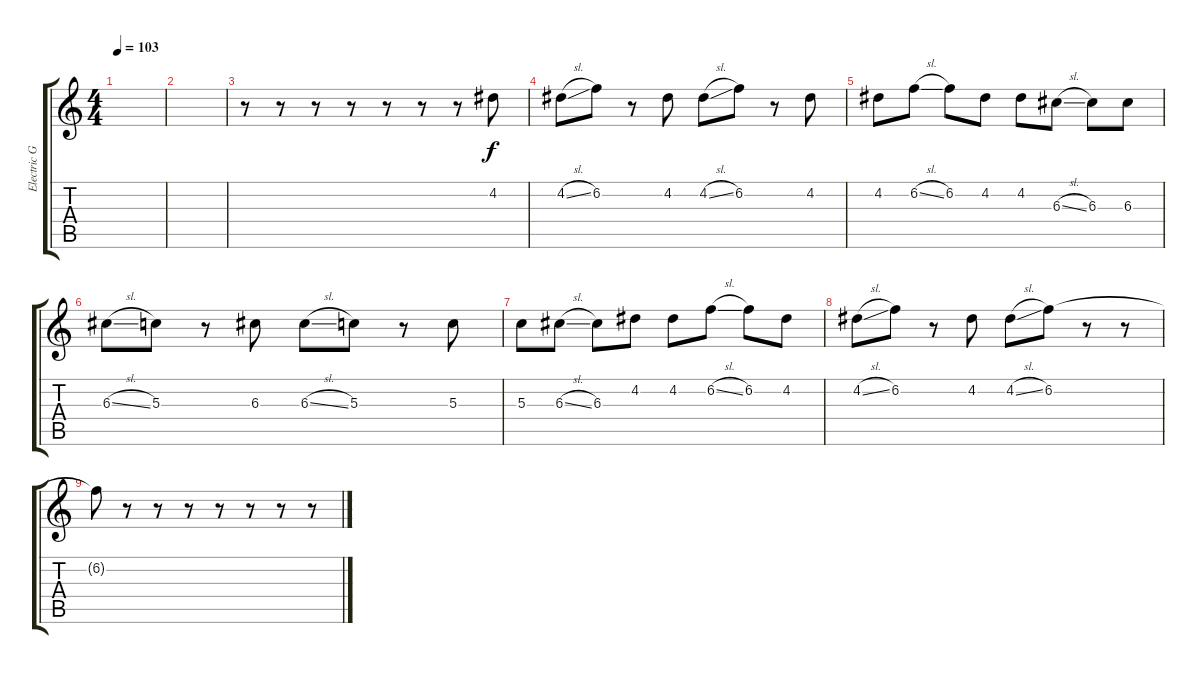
\track ("Electric Guitar" "Electric G") {instrument electricguitarmuted}
\staff {score tabs}
\tuning (E4 B3 G3 D3 A2 E2) {hide}
\ts (4 4)
\tempo 103
\clef g2
\ks c
|
|
r.8 r.8 r.8 r.8 r.8 r.8 r.8 4.2.8{volume 2} |
4.2{sl}.8 6.2.8 r.8 4.2.8 4.2{sl}.8 6.2.8 r.8 4.2.8 |
4.2.8 6.2{sl}.8 6.2.8 4.2.8 4.2.8 6.3{sl}.8 6.3.8 6.3.8 |
6.3{sl}.8 5.3.8 r.8 6.3.8 6.3{sl}.8 5.3.8 r.8 5.3.8 |
5.3.8 6.3{sl}.8 6.3.8 4.2.8 4.2.8 6.2{sl}.8 6.2.8 4.2.8 |
4.2{sl}.8 6.2.8 r.8 4.2.8 4.2{sl}.8 6.2.8 r.8 r.8 |
6.2{t}.8 r.8 r.8 r.8 r.8 r.8 r.8 r.8
